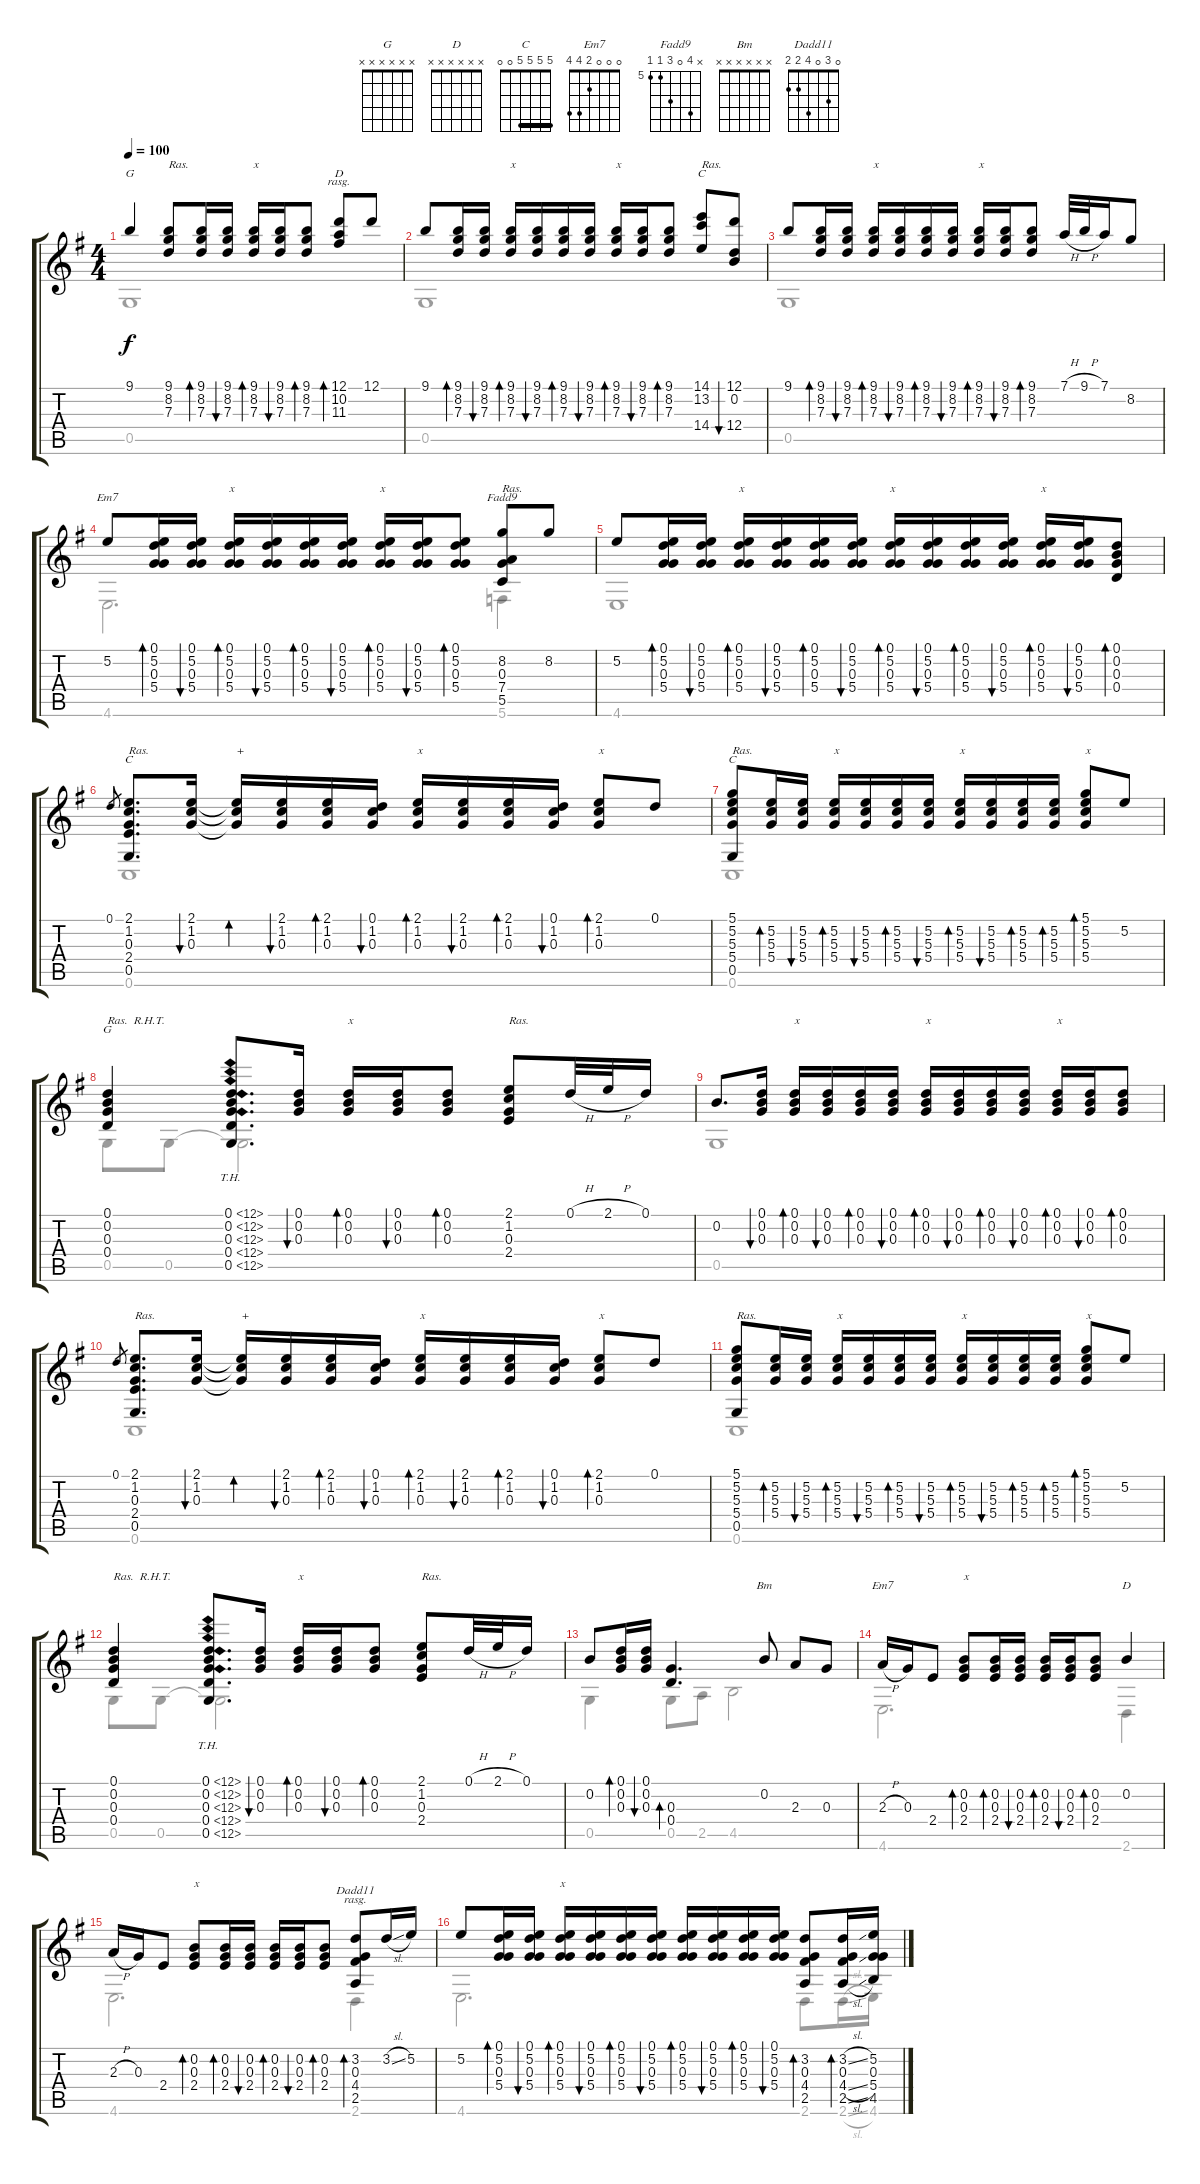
\track "" {instrument acousticguitarsteel}
\staff {score tabs}
\tuning (D4 B3 G3 D3 G2 C2) {hide}
\chord ("G" 9 8 7 0 0 x) {firstfret 7}
\chord ("D" 12 10 11 0 x x) {firstfret 10}
\chord ("C" x x x x x x)
\chord ("Em7" 0 5 0 5 4 4)
\chord ("Fadd9" x 8 0 7 5 5) {firstfret 5}
\chord ("C" 2 1 0 2 0 0)
\chord ("C" 5 5 5 5 0 0) {barre 5}
\chord ("G" x x x x x x)
\chord ("Bm" x x x x x x)
\chord ("Em7" 0 0 0 2 4 4)
\chord ("D" x x x x x x)
\chord ("Dadd11" 0 3 0 4 2 2)
\voice
\ts (4 4)
\tempo 100
\clef g2
\ks g
9.1.4{ch "G" dy f} (9.1 8.2 7.3).8{txt "Ras."} (9.1 8.2 7.3).16{bd 30} (9.1 8.2 7.3).16{bu 30} (9.1 8.2 7.3).16{bd 30 txt "x"} (9.1 8.2 7.3).16{bu 30} (9.1 8.2 7.3).8{bd 30} (12.1 10.2 11.3).8{bd 120 ch "D" rasg ii} 12.1.8 |
9.1.8 (9.1 8.2 7.3).16{bd 120} (9.1 8.2 7.3).16{bu 120} (9.1 8.2 7.3).16{bd 30 txt "x"} (9.1 8.2 7.3).16{bu 120} (9.1 8.2 7.3).16{bd 120} (9.1 8.2 7.3).16{bu 120} (9.1 8.2 7.3).16{bd 30 txt "x"} (9.1 8.2 7.3).16{bu 30} (9.1 8.2 7.3).8{bd 30} (14.1 13.2 14.4).8{ch "C" txt "Ras."} (12.1 0.2 12.4).8{bu 30} |
9.1.8 (9.1 8.2 7.3).16{bd 30} (9.1 8.2 7.3).16{bu 30} (9.1 8.2 7.3).16{bd 30 txt "x"} (9.1 8.2 7.3).16{bu 30} (9.1 8.2 7.3).16{bd 30} (9.1 8.2 7.3).16{bu 30} (9.1 8.2 7.3).16{bd 30 txt "x"} (9.1 8.2 7.3).16{bu 30} (9.1 8.2 7.3).8{bd 30} 7.1{h}.32 9.1{h}.32 7.1.16 8.2.8 |
5.2.8{ch "Em7"} (0.1 5.2 0.3 5.4).16{bd 30} (0.1 5.2 0.3 5.4).16{bu 30} (0.1 5.2 0.3 5.4).16{bd 30 txt "x"} (0.1 5.2 0.3 5.4).16{bu 30} (0.1 5.2 0.3 5.4).16{bd 30} (0.1 5.2 0.3 5.4).16{bu 30} (0.1 5.2 0.3 5.4).16{bd 30 txt "x"} (0.1 5.2 0.3 5.4).16{bu 30} (0.1 5.2 0.3 5.4).8{bd 30} (8.2 0.3 7.4 5.5).8{ch "Fadd9" txt "Ras."} 8.2.8 |
5.2.8 (0.1 5.2 0.3 5.4).16{bd 30} (0.1 5.2 0.3 5.4).16{bu 120} (0.1 5.2 0.3 5.4).16{bd 30 txt "x"} (0.1 5.2 0.3 5.4).16{bu 120} (0.1 5.2 0.3 5.4).16{bd 120} (0.1 5.2 0.3 5.4).16{bu 120} (0.1 5.2 0.3 5.4).16{bd 120 txt "x"} (0.1 5.2 0.3 5.4).16{bu 30} (0.1 5.2 0.3 5.4).16{bd 30} (0.1 5.2 0.3 5.4).16{bu 30} (0.1 5.2 0.3 5.4).16{bd 30 txt "x"} (0.1 5.2 0.3 5.4).16{bu 30} (0.1 0.2 0.3 0.4).8{bd 30} |
0.1.8{gr} (2.1 1.2 0.3 2.4 0.5).8{d ch "C" txt "Ras."} (2.1 1.2 0.3).16{bu 120} (2.1{t} 1.2{t} 0.3{t}).16{bd 120 txt "+"} (2.1 1.2 0.3).16{bu 120} (2.1 1.2 0.3).16{bd 30} (0.1 1.2 0.3).16{bu 30} (2.1 1.2 0.3).16{bd 30 txt "x"} (2.1 1.2 0.3).16{bu 30} (2.1 1.2 0.3).16{bd 30} (0.1 1.2 0.3).16{bu 30} (2.1 1.2 0.3).8{bd 30 txt "x"} 0.1.8 |
(5.1 5.2 5.3 5.4 0.5).8{ch "C" txt "Ras."} (5.2 5.3 5.4).16{bd 30} (5.2 5.3 5.4).16{bu 30} (5.2 5.3 5.4).16{bd 30 txt "x"} (5.2 5.3 5.4).16{bu 120} (5.2 5.3 5.4).16{bd 30} (5.2 5.3 5.4).16{bu 120} (5.2 5.3 5.4).16{bd 120 txt "x"} (5.2 5.3 5.4).16{bu 120} (5.2 5.3 5.4).16{bd 30} (5.2 5.3 5.4).16{bd 30} (5.1 5.2 5.3 5.4).8{bd 30 txt "x"} 5.2.8 |
(0.1 0.2 0.3 0.4).4{ch "G" txt "Ras.  R.H.T."} (0.1{th 12} 0.2{th 12} 0.3{th 12} 0.4{th 12} 0.5{th 12}).8{d} (0.1 0.2 0.3).16{bu 30} (0.1 0.2 0.3).16{bd 120 txt "x"} (0.1 0.2 0.3).16{bu 120} (0.1 0.2 0.3).8{bd 30} (2.1 1.2 0.3 2.4).8{txt "Ras."} 0.1{h}.32 2.1{h}.32 0.1.16 |
0.2.8{d} (0.1 0.2 0.3).16{bu 30} (0.1 0.2 0.3).16{bd 120 txt "x"} (0.1 0.2 0.3).16{bu 30} (0.1 0.2 0.3).16{bd 30} (0.1 0.2 0.3).16{bu 30} (0.1 0.2 0.3).16{bd 30 txt "x"} (0.1 0.2 0.3).16{bu 120} (0.1 0.2 0.3).16{bd 120} (0.1 0.2 0.3).16{bu 120} (0.1 0.2 0.3).16{bd 120 txt "x"} (0.1 0.2 0.3).16{bu 120} (0.1 0.2 0.3).8{bd 120} |
0.1.8{gr} (2.1 1.2 0.3 2.4 0.5).8{d txt "Ras."} (2.1 1.2 0.3).16{bu 120} (2.1{t} 1.2{t} 0.3{t}).16{bd 120 txt "+"} (2.1 1.2 0.3).16{bu 120} (2.1 1.2 0.3).16{bd 30} (0.1 1.2 0.3).16{bu 30} (2.1 1.2 0.3).16{bd 30 txt "x"} (2.1 1.2 0.3).16{bu 30} (2.1 1.2 0.3).16{bd 30} (0.1 1.2 0.3).16{bu 30} (2.1 1.2 0.3).8{bd 30 txt "x"} 0.1.8 |
(5.1 5.2 5.3 5.4 0.5).8{txt "Ras."} (5.2 5.3 5.4).16{bd 30} (5.2 5.3 5.4).16{bu 30} (5.2 5.3 5.4).16{bd 30 txt "x"} (5.2 5.3 5.4).16{bu 120} (5.2 5.3 5.4).16{bd 30} (5.2 5.3 5.4).16{bu 120} (5.2 5.3 5.4).16{bd 120 txt "x"} (5.2 5.3 5.4).16{bu 120} (5.2 5.3 5.4).16{bd 30} (5.2 5.3 5.4).16{bd 30} (5.1 5.2 5.3 5.4).8{bd 30 txt "x"} 5.2.8 |
(0.1 0.2 0.3 0.4).4{txt "Ras.  R.H.T."} (0.1{th 12} 0.2{th 12} 0.3{th 12} 0.4{th 12} 0.5{th 12}).8{d} (0.1 0.2 0.3).16{bu 30} (0.1 0.2 0.3).16{bd 120 txt "x"} (0.1 0.2 0.3).16{bu 120} (0.1 0.2 0.3).8{bd 30} (2.1 1.2 0.3 2.4).8{txt "Ras."} 0.1{h}.32 2.1{h}.32 0.1.16 |
0.2.8 (0.1 0.2 0.3).16{bd 120} (0.1 0.2 0.3).16{bu 120} (0.3 0.4).4{d bd 30} 0.2.8{ch "Bm"} 2.3.8 0.3.8 |
2.3{h}.16{ch "Em7"} 0.3.16 2.4.8 (0.2 0.3 2.4).8{bd 30 txt "x"} (0.2 0.3 2.4).16{bd 30} (0.2 0.3 2.4).16{bu 30} (0.2 0.3 2.4).16{bd 30} (0.2 0.3 2.4).16{bu 30} (0.2 0.3 2.4).8{bd 30} 0.2.4{ch "D"} |
2.3{h}.16 0.3.16 2.4.8 (0.2 0.3 2.4).8{bd 30 txt "x"} (0.2 0.3 2.4).16{bd 30} (0.2 0.3 2.4).16{bu 30} (0.2 0.3 2.4).16{bd 30} (0.2 0.3 2.4).16{bu 30} (0.2 0.3 2.4).8{bd 30} (3.2 0.3 4.4 2.5).8{bd 120 ch "Dadd11" rasg ii} 3.2{sl}.16 5.2.16 |
5.2.8 (0.1 5.2 0.3 5.4).16{bd 30} (0.1 5.2 0.3 5.4).16{bu 30} (0.1 5.2 0.3 5.4).16{bd 30 txt "x"} (0.1 5.2 0.3 5.4).16{bu 30} (0.1 5.2 0.3 5.4).16{bd 30} (0.1 5.2 0.3 5.4).16{bu 30} (0.1 5.2 0.3 5.4).16{bd 30} (0.1 5.2 0.3 5.4).16{bu 30} (0.1 5.2 0.3 5.4).16{bd 30} (0.1 5.2 0.3 5.4).16{bu 30} (3.2 0.3 4.4 2.5).8{bd 30} (3.2{sl} 0.3 4.4{sl} 2.5{sl}).16{bd 30} (5.2 0.3 5.4 4.5).16
\voice
\clef g2
\ottava regular
\simile none
\ks g
0.5.1{dy f} |
0.5.1 |
0.5.1 |
4.6.2{d} 5.6.4 |
4.6.1 |
0.6.1 |
0.6.1 |
0.5.8 0.5.8 0.5{t}.2{d} |
0.5.1 |
0.6.1 |
0.6.1 |
0.5.8 0.5.8 0.5{t}.2{d} |
0.5.4 0.5.8 2.5.8 4.5.2 |
4.6.2{d} 2.6.4 |
4.6.2{d} 2.6.4 |
4.6.2{d} 2.6.8 2.6{sl}.16 4.6.16
